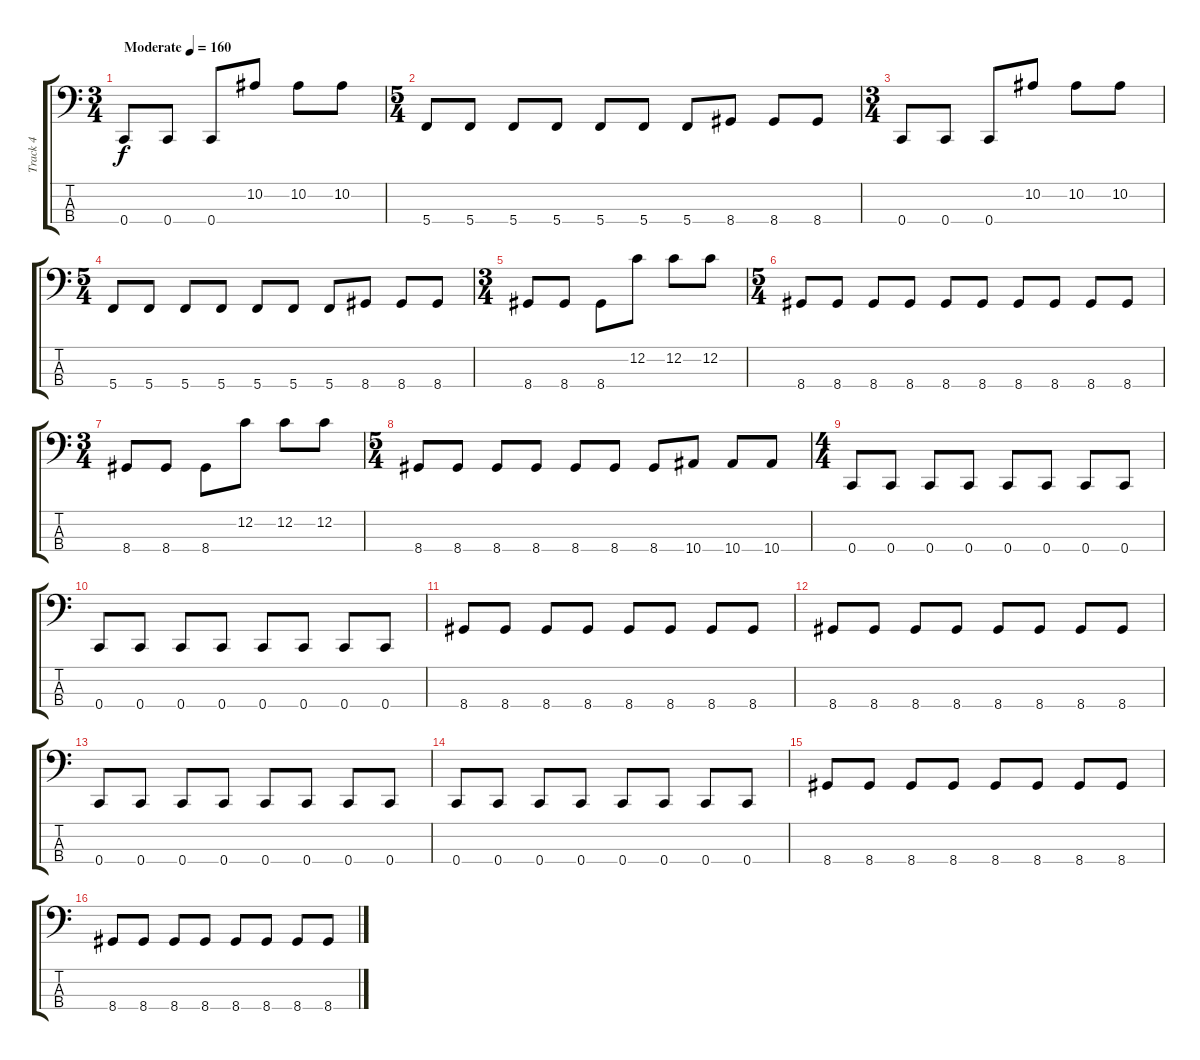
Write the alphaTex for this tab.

\track ("Track 4" "Track 4") {instrument electricbassfinger}
\staff {score tabs}
\tuning (F2 C2 G1 C1) {hide}
\ts (3 4)
\tempo (160 "Moderate")
\clef f4
\ks c
0.4.8{dy f instrument electricbassfinger} 0.4.8 0.4.8 10.2.8 10.2.8 10.2.8 |
\ts (5 4)
5.4.8 5.4.8 5.4.8 5.4.8 5.4.8 5.4.8 5.4.8 8.4.8 8.4.8 8.4.8 |
\ts (3 4)
0.4.8 0.4.8 0.4.8 10.2.8 10.2.8 10.2.8 |
\ts (5 4)
5.4.8 5.4.8 5.4.8 5.4.8 5.4.8 5.4.8 5.4.8 8.4.8 8.4.8 8.4.8 |
\ts (3 4)
8.4.8 8.4.8 8.4.8 12.2.8 12.2.8 12.2.8 |
\ts (5 4)
8.4.8 8.4.8 8.4.8 8.4.8 8.4.8 8.4.8 8.4.8 8.4.8 8.4.8 8.4.8 |
\ts (3 4)
8.4.8 8.4.8 8.4.8 12.2.8 12.2.8 12.2.8 |
\ts (5 4)
8.4.8 8.4.8 8.4.8 8.4.8 8.4.8 8.4.8 8.4.8 10.4.8 10.4.8 10.4.8 |
\ts (4 4)
0.4.8 0.4.8 0.4.8 0.4.8 0.4.8 0.4.8 0.4.8 0.4.8 |
0.4.8 0.4.8 0.4.8 0.4.8 0.4.8 0.4.8 0.4.8 0.4.8 |
8.4.8 8.4.8 8.4.8 8.4.8 8.4.8 8.4.8 8.4.8 8.4.8 |
8.4.8 8.4.8 8.4.8 8.4.8 8.4.8 8.4.8 8.4.8 8.4.8 |
0.4.8 0.4.8 0.4.8 0.4.8 0.4.8 0.4.8 0.4.8 0.4.8 |
0.4.8 0.4.8 0.4.8 0.4.8 0.4.8 0.4.8 0.4.8 0.4.8 |
8.4.8 8.4.8 8.4.8 8.4.8 8.4.8 8.4.8 8.4.8 8.4.8 |
8.4.8 8.4.8 8.4.8 8.4.8 8.4.8 8.4.8 8.4.8 8.4.8
